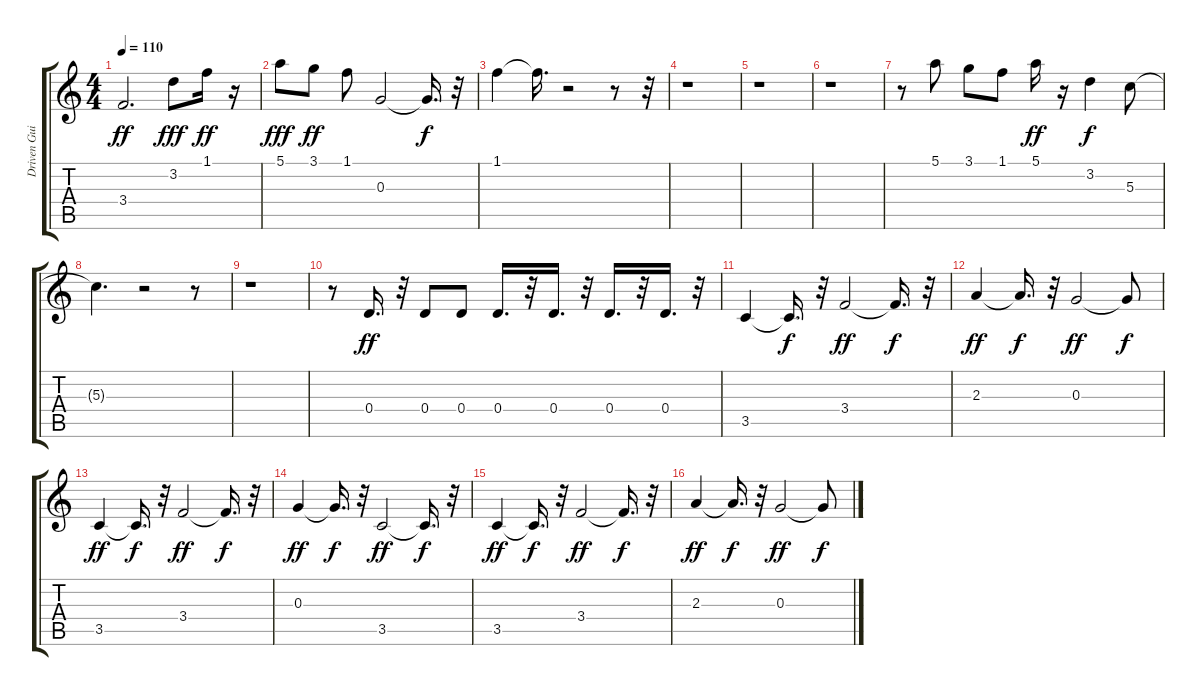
\track ("Driven Guitar       " "Driven Gui") {instrument overdrivenguitar}
\staff {score tabs}
\tuning (E4 B3 G3 D3 A2 E2) {hide}
\ts (4 4)
\tempo 110
\clef g2
\ks c
3.4.2{d dy ff} 3.2.8{dy fff} 1.1.16{dy ff} r.16 |
5.1.8{dy fff} 3.1.8{dy ff} 1.1.8 0.3.2 0.3{t}.16{d dy f} r.32 |
1.1.4 1.1{t}.16{d} r.2 r.8 r.32 |
r.1 |
r.1 |
r.1 |
r.8 5.1.8 3.1.8 1.1.8 5.1.16{dy ff} r.16 3.2.4{dy f} 5.3.8 |
5.3{t}.4{d} r.2 r.8 |
r.1 |
r.8 0.4.16{d dy ff} r.32 0.4.8 0.4.8 0.4.16{d} r.32 0.4.16{d} r.32 0.4.16{d} r.32 0.4.16{d} r.32 |
3.5.4 3.5{t}.16{d dy f} r.32 3.4.2{dy ff} 3.4{t}.16{d dy f} r.32 |
2.3.4{dy ff} 2.3{t}.16{d dy f} r.32 0.3.2{dy ff} 0.3{t}.8{dy f} |
3.5.4{dy ff} 3.5{t}.16{d dy f} r.32 3.4.2{dy ff} 3.4{t}.16{d dy f} r.32 |
0.3.4{dy ff} 0.3{t}.16{d dy f} r.32 3.5.2{dy ff} 3.5{t}.16{d dy f} r.32 |
3.5.4{dy ff} 3.5{t}.16{d dy f} r.32 3.4.2{dy ff} 3.4{t}.16{d dy f} r.32 |
2.3.4{dy ff} 2.3{t}.16{d dy f} r.32 0.3.2{dy ff} 0.3{t}.8{dy f}
